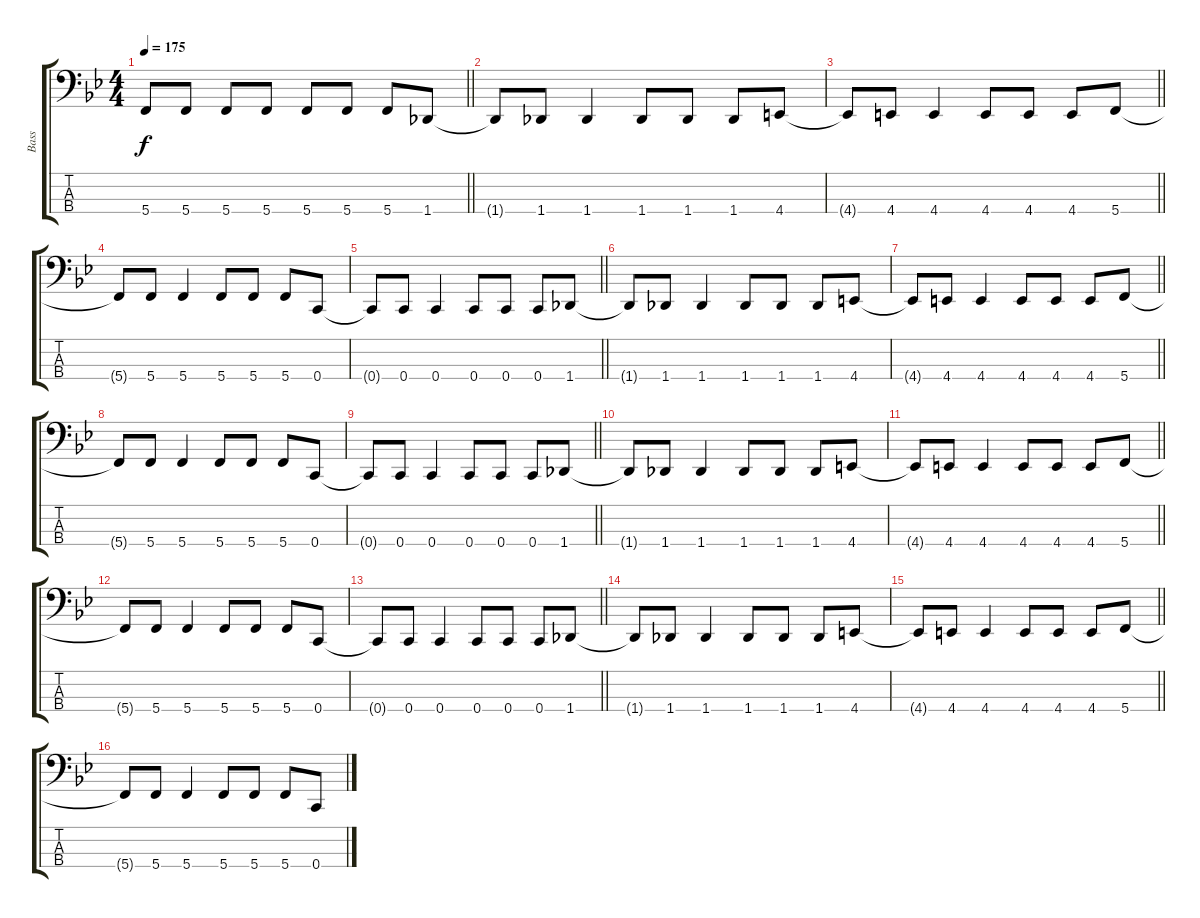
\track ("Bass" "Bass") {instrument electricbasspick}
\staff {score tabs}
\tuning (F2 C2 G1 C1) {hide}
\ts (4 4)
\tempo 175
\clef f4
\barLineRight lightlight
\ks bb
5.4.8{dy f} 5.4.8 5.4.8 5.4.8 5.4.8 5.4.8 5.4.8 1.4.8 |
1.4{t}.8 1.4.8 1.4.4 1.4.8 1.4.8 1.4.8 4.4.8 |
\barLineRight lightlight
4.4{t}.8 4.4.8 4.4.4 4.4.8 4.4.8 4.4.8 5.4.8 |
5.4{t}.8 5.4.8 5.4.4 5.4.8 5.4.8 5.4.8 0.4.8 |
\barLineRight lightlight
0.4{t}.8 0.4.8 0.4.4 0.4.8 0.4.8 0.4.8 1.4.8 |
1.4{t}.8 1.4.8 1.4.4 1.4.8 1.4.8 1.4.8 4.4.8 |
\barLineRight lightlight
4.4{t}.8 4.4.8 4.4.4 4.4.8 4.4.8 4.4.8 5.4.8 |
5.4{t}.8 5.4.8 5.4.4 5.4.8 5.4.8 5.4.8 0.4.8 |
\barLineRight lightlight
0.4{t}.8 0.4.8 0.4.4 0.4.8 0.4.8 0.4.8 1.4.8 |
1.4{t}.8 1.4.8 1.4.4 1.4.8 1.4.8 1.4.8 4.4.8 |
\barLineRight lightlight
4.4{t}.8 4.4.8 4.4.4 4.4.8 4.4.8 4.4.8 5.4.8 |
5.4{t}.8 5.4.8 5.4.4 5.4.8 5.4.8 5.4.8 0.4.8 |
\barLineRight lightlight
0.4{t}.8 0.4.8 0.4.4 0.4.8 0.4.8 0.4.8 1.4.8 |
1.4{t}.8 1.4.8 1.4.4 1.4.8 1.4.8 1.4.8 4.4.8 |
\barLineRight lightlight
4.4{t}.8 4.4.8 4.4.4 4.4.8 4.4.8 4.4.8 5.4.8 |
5.4{t}.8 5.4.8 5.4.4 5.4.8 5.4.8 5.4.8 0.4.8
